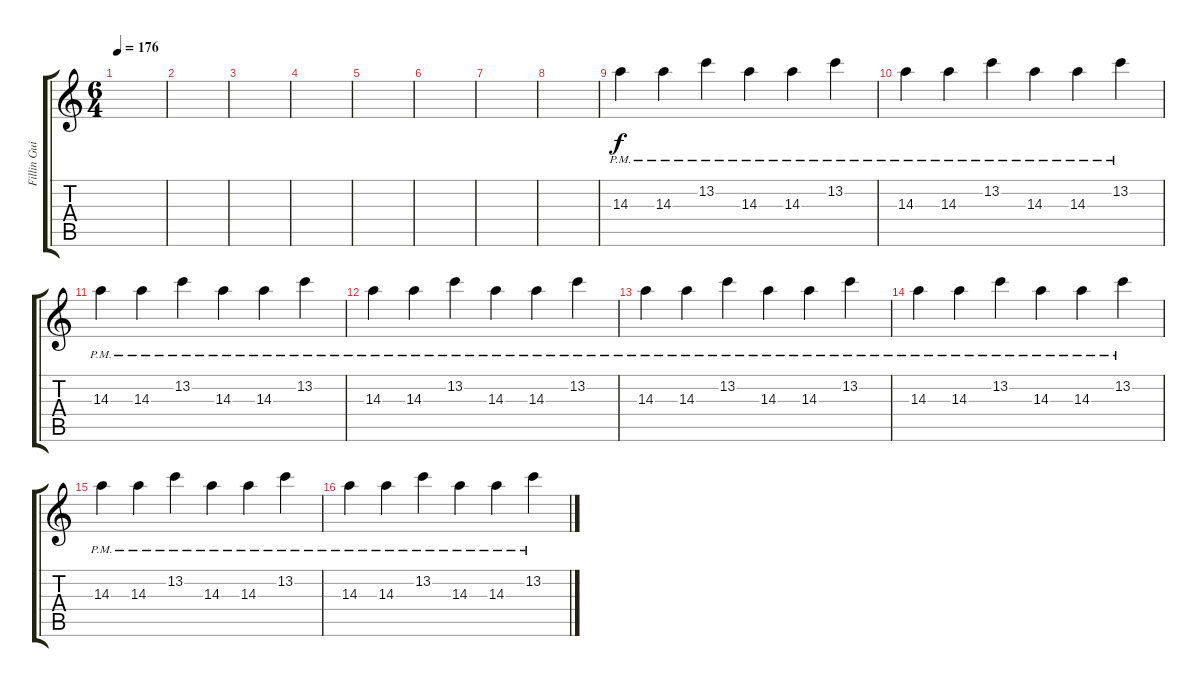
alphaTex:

\track ("Fillin Guitar" "Fillin Gui") {instrument distortionguitar}
\staff {score tabs}
\tuning (E4 B3 G3 D3 A2 D2) {hide}
\ts (6 4)
\tempo 176
\clef g2
\ks c
|
|
|
|
|
|
|
|
14.3{pm}.4 14.3{pm}.4 13.2{pm}.4 14.3{pm}.4 14.3{pm}.4 13.2{pm}.4 |
14.3{pm}.4 14.3{pm}.4 13.2{pm}.4 14.3{pm}.4 14.3{pm}.4 13.2{pm}.4 |
14.3{pm}.4 14.3{pm}.4 13.2{pm}.4 14.3{pm}.4 14.3{pm}.4 13.2{pm}.4 |
14.3{pm}.4 14.3{pm}.4 13.2{pm}.4 14.3{pm}.4 14.3{pm}.4 13.2{pm}.4 |
14.3{pm}.4 14.3{pm}.4 13.2{pm}.4 14.3{pm}.4 14.3{pm}.4 13.2{pm}.4 |
14.3{pm}.4 14.3{pm}.4 13.2{pm}.4 14.3{pm}.4 14.3{pm}.4 13.2{pm}.4 |
14.3{pm}.4 14.3{pm}.4 13.2{pm}.4 14.3{pm}.4 14.3{pm}.4 13.2{pm}.4 |
14.3{pm}.4 14.3{pm}.4 13.2{pm}.4 14.3{pm}.4 14.3{pm}.4 13.2{pm}.4
